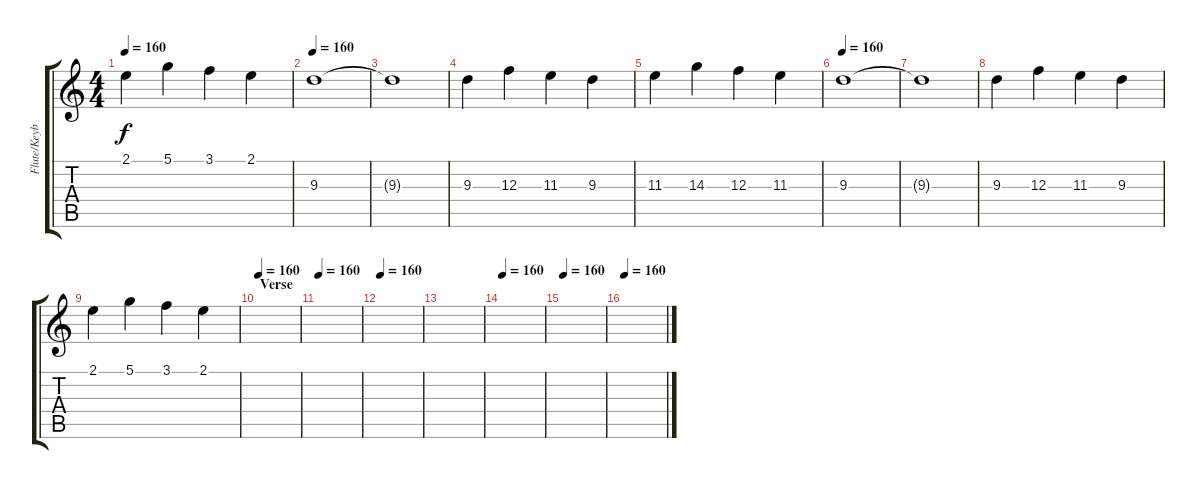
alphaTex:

\track ("Flute/Keyboards I" "Flute/Keyb") {instrument flute}
\staff {score tabs}
\tuning (D5 A4 F4 C4 G3 D3) {hide}
\ts (4 4)
\tempo 160
\clef g2
\ks c
2.1.4{dy f} 5.1.4 3.1.4 2.1.4 |
\tempo 160
9.3.1 |
9.3{t}.1 |
9.3.4 12.3.4 11.3.4 9.3.4 |
11.3.4 14.3.4 12.3.4 11.3.4 |
\tempo 160
9.3.1 |
9.3{t}.1 |
9.3.4 12.3.4 11.3.4 9.3.4 |
2.1.4 5.1.4 3.1.4 2.1.4 |
\section ("" "Verse")
\tempo 160
|
\tempo 160
|
\tempo 160
|
|
\tempo 160
|
\tempo 160
|
\tempo 160
